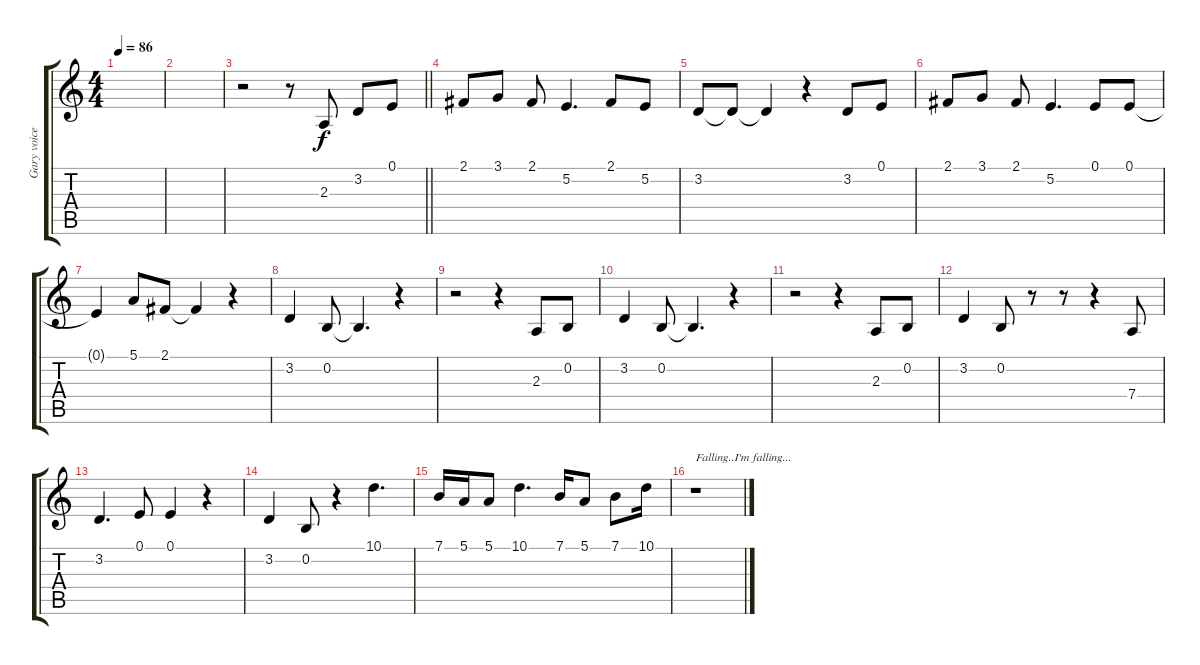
\track ("Gary voice" "Gary voice") {instrument viola}
\staff {score tabs}
\tuning (E4 B3 G3 D3 A2 E2) {hide}
\ts (4 4)
\tempo 86
\clef g2
\ks c
|
|
\barLineRight lightlight
r.2{txt ""} r.8 2.3.8 3.2.8 0.1.8 |
2.1.8 3.1.8 2.1.8 5.2.4{d} 2.1.8 5.2.8 |
3.2.8 3.2{t}.8 3.2{t}.4 r.4 3.2.8 0.1.8 |
2.1.8 3.1.8 2.1.8 5.2.4{d} 0.1.8 0.1.8 |
0.1{t}.4 5.1.8 2.1.8 2.1{t}.4 r.4 |
3.2.4 0.2.8 0.2{t}.4{d} r.4 |
r.2 r.4 2.3.8 0.2.8 |
3.2.4 0.2.8 0.2{t}.4{d} r.4 |
r.2 r.4 2.3.8 0.2.8 |
3.2.4 0.2.8 r.8 r.8 r.4 7.4.8 |
3.2.4{d} 0.1.8 0.1.4 r.4 |
3.2.4 0.2.8 r.4 10.1.4{d} |
7.1.16 5.1.16 5.1.8 10.1.4{d} 7.1.16 5.1.8 7.1.8 10.1.16 |
r.1{txt "Falling..I'm falling..."}
